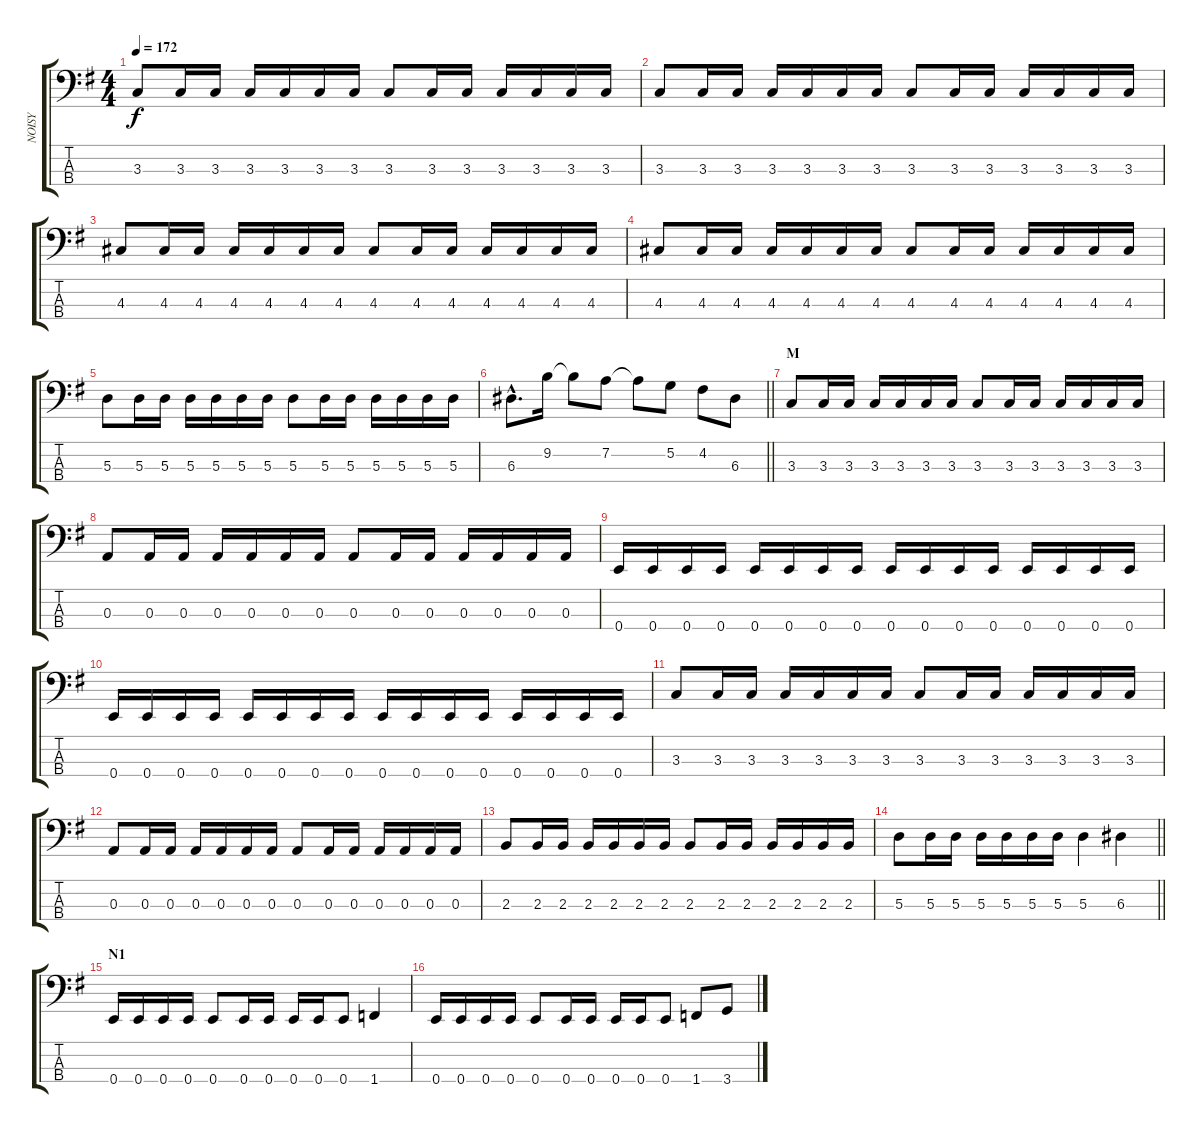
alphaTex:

\track ("NOISY" "NOISY") {instrument electricbasspick}
\staff {score tabs}
\tuning (G2 D2 A1 E1) {hide}
\ts (4 4)
\tempo 172
\clef f4
\ks g
3.3.8{dy f} 3.3.16 3.3.16 3.3.16 3.3.16 3.3.16 3.3.16 3.3.8 3.3.16 3.3.16 3.3.16 3.3.16 3.3.16 3.3.16 |
3.3.8 3.3.16 3.3.16 3.3.16 3.3.16 3.3.16 3.3.16 3.3.8 3.3.16 3.3.16 3.3.16 3.3.16 3.3.16 3.3.16 |
4.3.8 4.3.16 4.3.16 4.3.16 4.3.16 4.3.16 4.3.16 4.3.8 4.3.16 4.3.16 4.3.16 4.3.16 4.3.16 4.3.16 |
4.3.8 4.3.16 4.3.16 4.3.16 4.3.16 4.3.16 4.3.16 4.3.8 4.3.16 4.3.16 4.3.16 4.3.16 4.3.16 4.3.16 |
5.3.8 5.3.16 5.3.16 5.3.16 5.3.16 5.3.16 5.3.16 5.3.8 5.3.16 5.3.16 5.3.16 5.3.16 5.3.16 5.3.16 |
\barLineRight lightlight
6.3{hac}.8{d} 9.2.16 9.2{t}.8 7.2.8 7.2{t}.8 5.2.8 4.2.8 6.3.8 |
\section ("" "M")
3.3.8 3.3.16 3.3.16 3.3.16 3.3.16 3.3.16 3.3.16 3.3.8 3.3.16 3.3.16 3.3.16 3.3.16 3.3.16 3.3.16 |
0.3.8 0.3.16 0.3.16 0.3.16 0.3.16 0.3.16 0.3.16 0.3.8 0.3.16 0.3.16 0.3.16 0.3.16 0.3.16 0.3.16 |
0.4.16 0.4.16 0.4.16 0.4.16 0.4.16 0.4.16 0.4.16 0.4.16 0.4.16 0.4.16 0.4.16 0.4.16 0.4.16 0.4.16 0.4.16 0.4.16 |
0.4.16 0.4.16 0.4.16 0.4.16 0.4.16 0.4.16 0.4.16 0.4.16 0.4.16 0.4.16 0.4.16 0.4.16 0.4.16 0.4.16 0.4.16 0.4.16 |
3.3.8 3.3.16 3.3.16 3.3.16 3.3.16 3.3.16 3.3.16 3.3.8 3.3.16 3.3.16 3.3.16 3.3.16 3.3.16 3.3.16 |
0.3.8 0.3.16 0.3.16 0.3.16 0.3.16 0.3.16 0.3.16 0.3.8 0.3.16 0.3.16 0.3.16 0.3.16 0.3.16 0.3.16 |
2.3.8 2.3.16 2.3.16 2.3.16 2.3.16 2.3.16 2.3.16 2.3.8 2.3.16 2.3.16 2.3.16 2.3.16 2.3.16 2.3.16 |
\barLineRight lightlight
5.3.8 5.3.16 5.3.16 5.3.16 5.3.16 5.3.16 5.3.16 5.3.4 6.3.4 |
\section ("" "N1")
0.4.16 0.4.16 0.4.16 0.4.16 0.4.8 0.4.16 0.4.16 0.4.16 0.4.16 0.4.8 1.4.4 |
0.4.16 0.4.16 0.4.16 0.4.16 0.4.8 0.4.16 0.4.16 0.4.16 0.4.16 0.4.8 1.4.8 3.4.8
